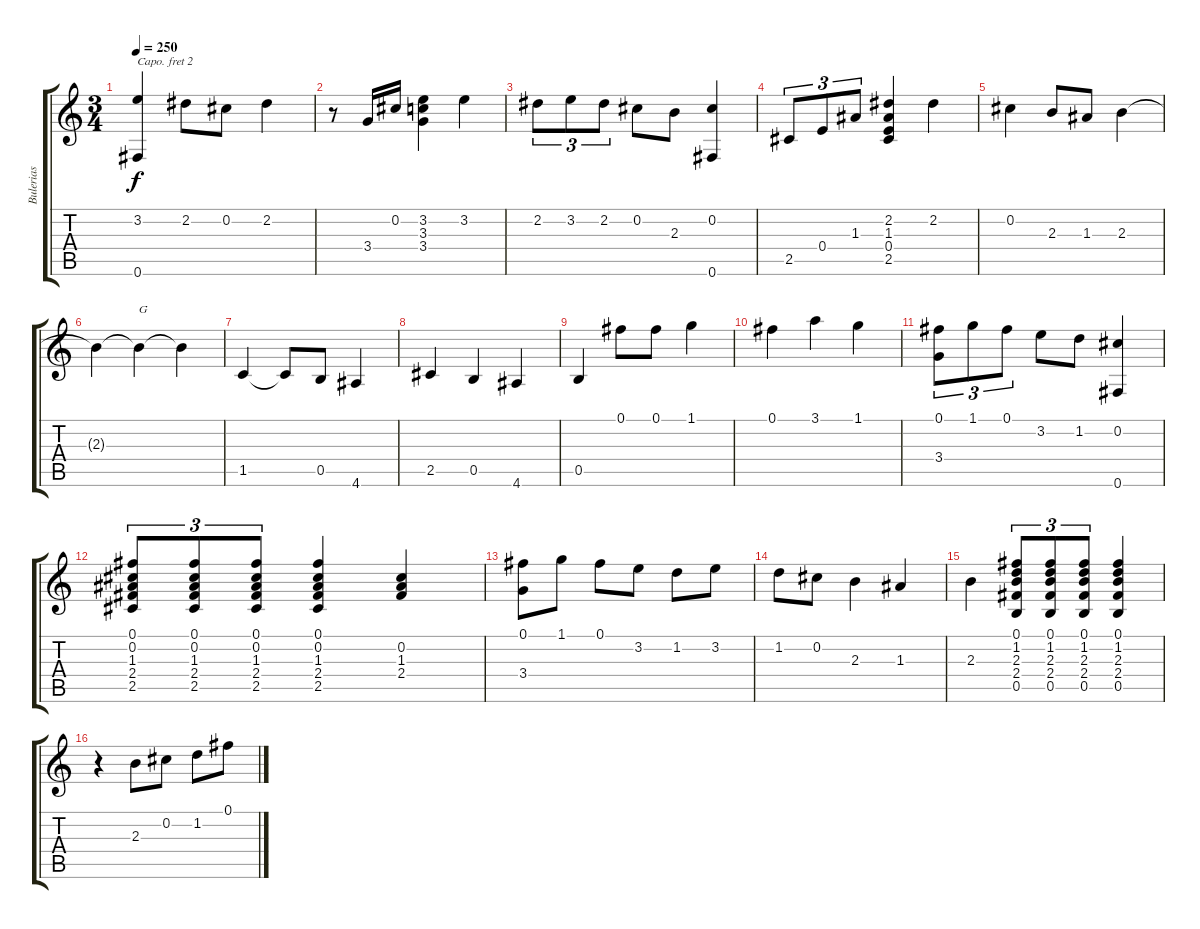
\track ("Bulerias" "Bulerias") {instrument acousticguitarnylon}
\staff {score tabs}
\capo 2
\tuning (E4 B3 G3 D3 A2 E2) {hide}
\ts (3 4)
\tempo 250
\clef g2
\ks c
(3.2 0.6).4{dy f} 2.2.8 0.2.8 2.2.4 |
r.8 3.4.16 0.2.16 (3.2 3.3 3.4).4 3.2.4 |
2.2.8{tu (3 2)} 3.2.8{tu (3 2)} 2.2.8{tu (3 2)} 0.2.8 2.3.8 (0.2 0.6).4 |
2.5.8{tu (3 2)} 0.4.8{tu (3 2)} 1.3.8{tu (3 2)} (2.2 1.3 0.4 2.5).4 2.2.4 |
0.2.4 2.3.8 1.3.8 2.3.4 |
2.3{t}.4 2.3{t}.4{txt "G"} 2.3{t}.4 |
1.5.4 1.5{t}.8 0.5.8 4.6.4 |
2.5.4 0.5.4 4.6.4 |
0.5.4 0.1.8 0.1.8 1.1.4 |
0.1.4 3.1.4 1.1.4 |
(0.1 3.4).8{tu (3 2)} 1.1.8{tu (3 2)} 0.1.8{tu (3 2)} 3.2.8 1.2.8 (0.2 0.6).4 |
(0.1 0.2 1.3 2.4 2.5).8{tu (3 2)} (0.1 0.2 1.3 2.4 2.5).8{tu (3 2)} (0.1 0.2 1.3 2.4 2.5).8{tu (3 2)} (0.1 0.2 1.3 2.4 2.5).4 (0.2 1.3 2.4).4 |
(0.1 3.4).8 1.1.8 0.1.8 3.2.8 1.2.8 3.2.8 |
1.2.8 0.2.8 2.3.4 1.3.4 |
2.3.4 (0.1 1.2 2.3 2.4 0.5).8{tu (3 2)} (0.1 1.2 2.3 2.4 0.5).8{tu (3 2)} (0.1 1.2 2.3 2.4 0.5).8{tu (3 2)} (0.1 1.2 2.3 2.4 0.5).4 |
r.4 2.3.8 0.2.8 1.2.8 0.1.8
